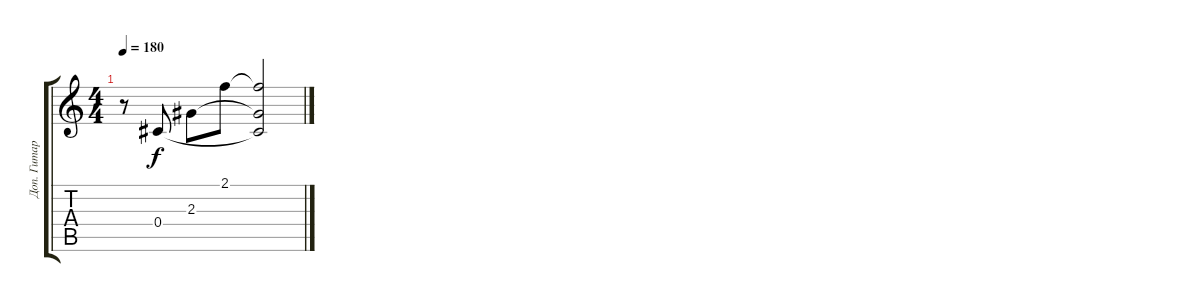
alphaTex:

\track ("Доп. Гитары" "Доп. Гитар") {instrument electricguitarjazz}
\staff {score tabs}
\tuning (Eb4 Bb3 Gb3 Db3 Ab2 Eb2) {hide}
\ts (4 4)
\tempo 180
\clef g2
\ks c
r.8{dy f} 0.4.8 2.3.8 2.1.8 (2.1{t} 2.3{t} 0.4{t}).2
